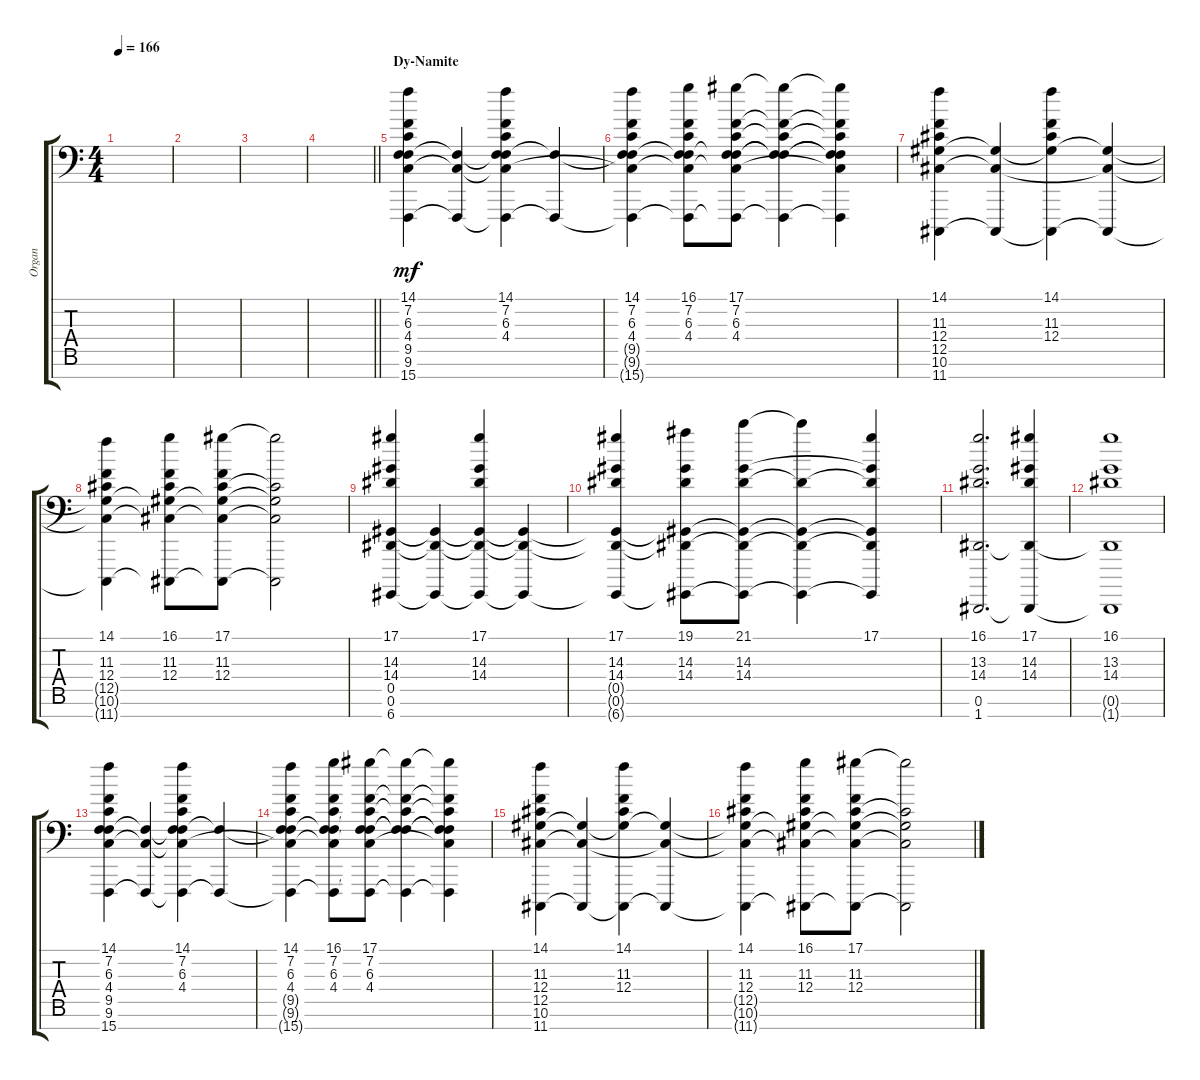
\track ("Organ" "Organ") {instrument churchorgan}
\staff {score tabs}
\tuning (Eb4 Bb3 Gb3 Db3 Ab2 Eb2 D0) {hide}
\ts (4 4)
\tempo 166
\clef f4
\ks c
|
|
|
\barLineRight lightlight
|
\section ("" "Dy-Namite")
(14.1 7.2 6.3 4.4 9.5 9.6 15.7).4{dy mf} (9.5{t} 9.6{t} 15.7{t}).4 (14.1 7.2 6.3 4.4 9.5{t} 9.6{t} 15.7{t}).4 (9.5{t} 15.7{t}).4 |
(14.1 7.2 6.3 4.4 9.5{t} 9.6{t} 15.7{t}).4 (16.1 7.2 6.3 4.4 9.5{t} 9.6{t} 15.7{t}).8 (17.1 7.2 6.3 4.4 9.5{t} 9.6{t} 15.7{t}).8 (17.1{t} 7.2{t} 6.3{t} 4.4{t} 9.5{t} 15.7{t}).4 (17.1{t} 7.2{t} 6.3{t} 4.4{t} 9.5{t} 9.6{t} 15.7{t}).4 |
(14.1 11.3 12.4 12.5 10.6 11.7).4 (12.5{t} 10.6{t} 11.7{t}).4 (14.1 11.3 12.4 12.5{t} 11.7{t}).4 (12.5{t} 10.6{t} 11.7{t}).4 |
(14.1 11.3 12.4 12.5{t} 10.6{t} 11.7{t}).4 (16.1 11.3 12.4 12.5{t} 10.6{t} 11.7{t}).8 (17.1 11.3 12.4 12.5{t} 10.6{t} 11.7{t}).8 (17.1{t} 12.4{t} 12.5{t} 10.6{t} 11.7{t}).2 |
(17.1 14.3 14.4 0.5 0.6 6.7).4 (0.5{t} 0.6{t} 6.7{t}).4 (17.1 14.3 14.4 0.5{t} 0.6{t} 6.7{t}).4 (0.5{t} 0.6{t} 6.7{t}).4 |
(17.1 14.3 14.4 0.5{t} 0.6{t} 6.7{t}).4 (19.1 14.3 14.4 0.5{t} 0.6{t} 6.7{t}).8 (21.1 14.3 14.4 0.5{t} 0.6{t} 6.7{t}).8 (21.1{t} 14.4{t} 0.5{t} 0.6{t} 6.7{t}).4 (17.1 14.3{t} 14.4{t} 0.5{t} 0.6{t} 6.7{t}).4 |
(16.1 13.3 14.4 0.6 1.7).2{d} (17.1 14.3 14.4 0.6{t} 1.7{t}).4 |
(16.1 13.3 14.4 0.6{t} 1.7{t}).1 |
(14.1 7.2 6.3 4.4 9.5 9.6 15.7).4 (9.5{t} 9.6{t} 15.7{t}).4 (14.1 7.2 6.3 4.4 9.5{t} 9.6{t} 15.7{t}).4 (9.5{t} 15.7{t}).4 |
(14.1 7.2 6.3 4.4 9.5{t} 9.6{t} 15.7{t}).4 (16.1 7.2 6.3 4.4 9.5{t} 9.6{t} 15.7{t}).8 (17.1 7.2 6.3 4.4 9.5{t} 9.6{t} 15.7{t}).8 (17.1{t} 7.2{t} 6.3{t} 4.4{t} 9.5{t} 15.7{t}).4 (17.1{t} 7.2{t} 6.3{t} 4.4{t} 9.5{t} 9.6{t} 15.7{t}).4 |
(14.1 11.3 12.4 12.5 10.6 11.7).4 (12.5{t} 10.6{t} 11.7{t}).4 (14.1 11.3 12.4 12.5{t} 11.7{t}).4 (12.5{t} 10.6{t} 11.7{t}).4 |
(14.1 11.3 12.4 12.5{t} 10.6{t} 11.7{t}).4 (16.1 11.3 12.4 12.5{t} 10.6{t} 11.7{t}).8 (17.1 11.3 12.4 12.5{t} 10.6{t} 11.7{t}).8 (17.1{t} 12.4{t} 12.5{t} 10.6{t} 11.7{t}).2
